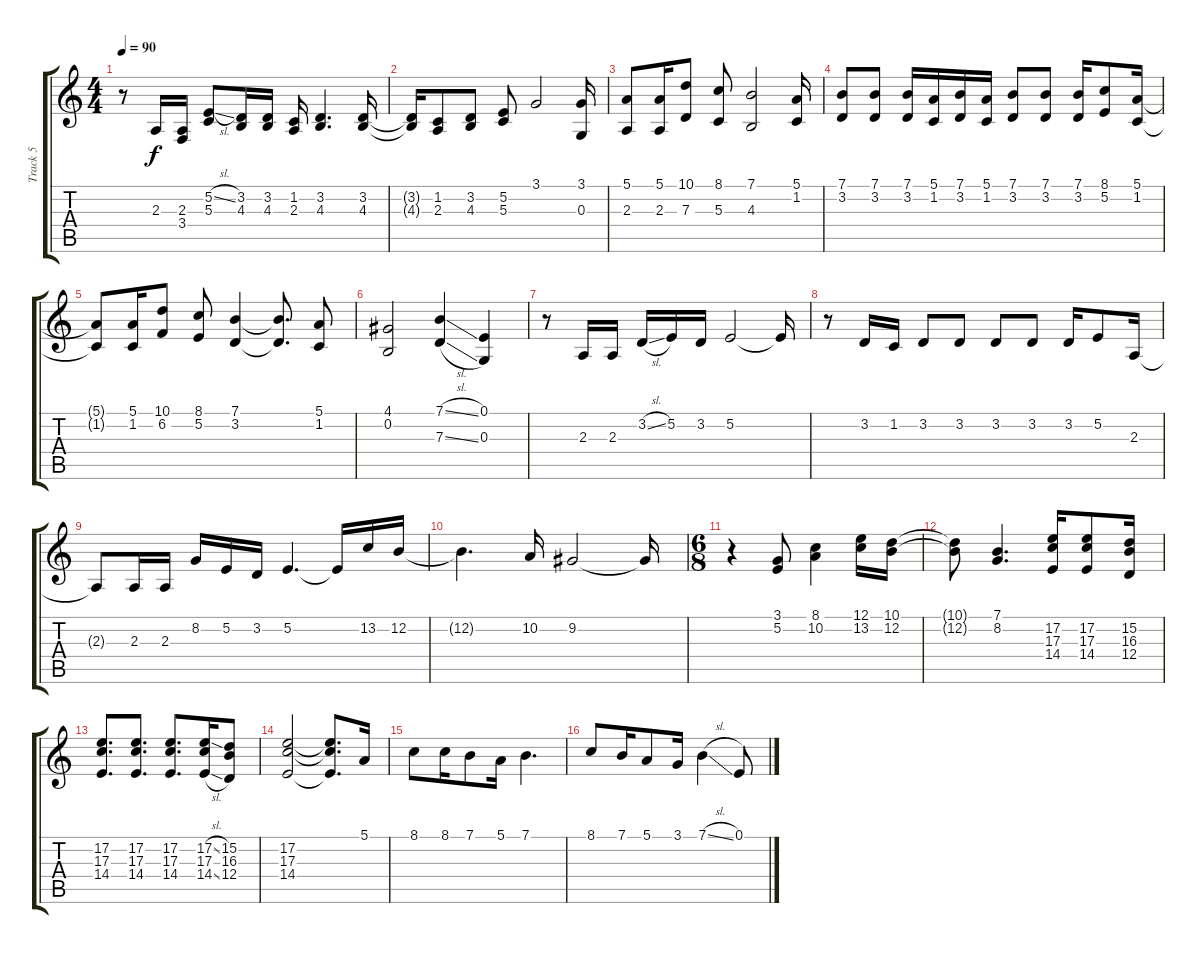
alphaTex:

\track ("Track 5" "Track 5") {instrument flute}
\staff {score tabs}
\tuning (E4 B3 G3 D3 A2 E2) {hide}
\ts (4 4)
\tempo 90
\clef g2
\ks c
r.8{dy f} 2.3.16 (2.3 3.4).16 (5.2{sl} 5.3).8 (3.2 4.3).16 (3.2 4.3).16 (1.2 2.3).16 (3.2 4.3).4{d} (3.2 4.3).16 |
(3.2{t} 4.3{t}).16 (1.2 2.3).8 (3.2 4.3).8 (5.2 5.3).8 3.1.2 (3.1 0.3).16 |
(5.1 2.3).8 (5.1 2.3).16 (10.1 7.3).8 (8.1 5.3).8 (7.1 4.3).2 (5.1 1.2).16 |
(7.1 3.2).8 (7.1 3.2).8 (7.1 3.2).16 (5.1 1.2).16 (7.1 3.2).16 (5.1 1.2).16 (7.1 3.2).8 (7.1 3.2).8 (7.1 3.2).16 (8.1 5.2).8 (5.1 1.2).16 |
(5.1{t} 1.2{t}).8 (5.1 1.2).16 (10.1 6.2).8 (8.1 5.2).8 (7.1 3.2).4 (7.1{t} 3.2{t}).8{d} (5.1 1.2).8 |
(4.1 0.2).2 (7.1{sl} 7.3{sl}).4 (0.1 0.3).4 |
r.8 2.3.16 2.3.16 3.2{sl}.16 5.2.16 3.2.16 5.2.2 5.2{t}.16 |
r.8 3.2.16 1.2.16 3.2.8 3.2.8 3.2.8 3.2.8 3.2.16 5.2.8 2.3.16 |
2.3{t}.8 2.3.16 2.3.16 8.2.16 5.2.16 3.2.16 5.2.4{d} 5.2{t}.16 13.2.16 12.2.16 |
12.2{t}.4{d} 10.2.16 9.2.2 9.2{t}.16 |
\ts (6 8)
r.4 (3.1 5.2).8 (8.1 10.2).4 (12.1 13.2).16 (10.1 12.2).16 |
(10.1{t} 12.2{t}).8 (7.1 8.2).4{d} (17.2 17.3 14.4).16 (17.2 17.3 14.4).8 (15.2 16.3 12.4).16 |
(17.2 17.3 14.4).8{d} (17.2 17.3 14.4).8{d} (17.2 17.3 14.4).8{d} (17.2{sl} 17.3 14.4{sl}).16 (15.2 16.3 12.4).8 |
(17.2 17.3 14.4).2 (17.2{t} 17.3{t} 14.4{t}).8{d} 5.1.16 |
8.1.8 8.1.16 7.1.8 5.1.16 7.1.4{d} |
8.1.8 7.1.16 5.1.8 3.1.16 7.1{sl}.4 0.1.8
